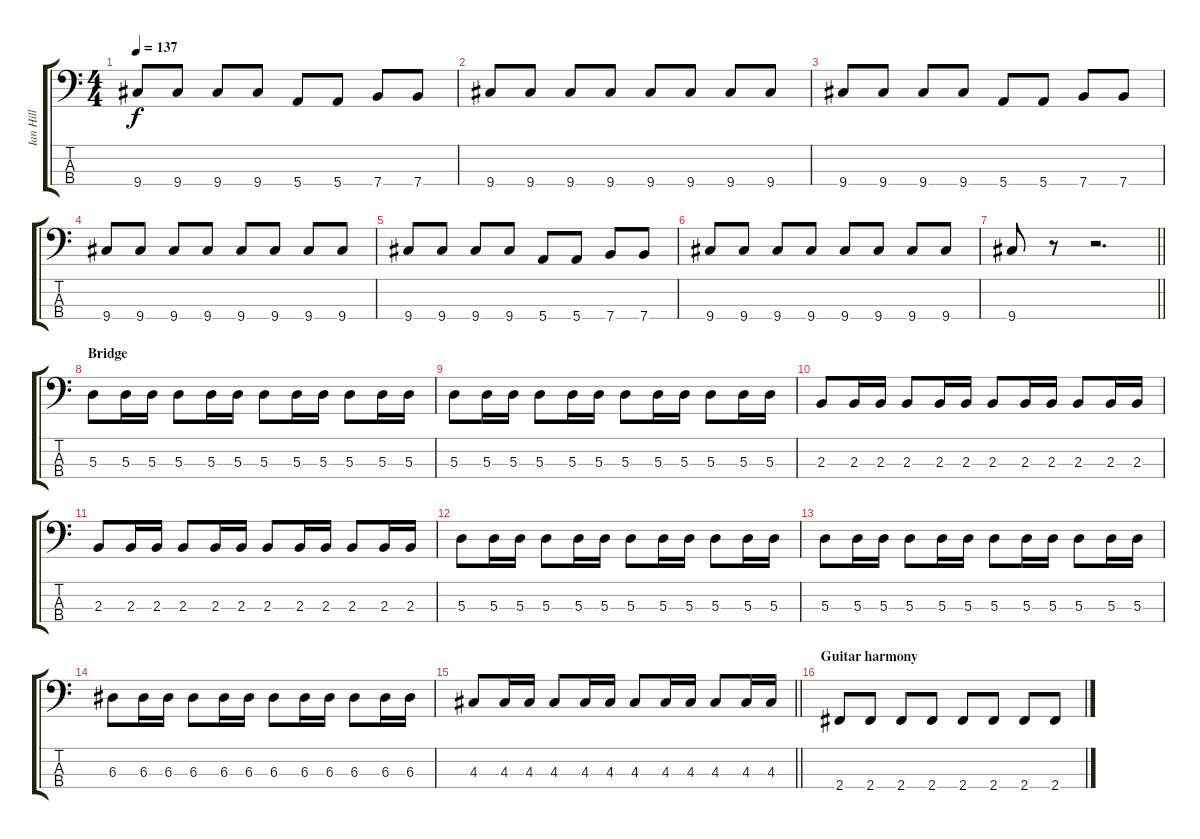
\track ("Ian Hill" "Ian Hill") {instrument electricbasspick}
\staff {score tabs}
\tuning (G2 D2 A1 E1) {hide}
\ts (4 4)
\tempo 137
\clef f4
\ks c
9.4.8{dy f} 9.4.8 9.4.8 9.4.8 5.4.8 5.4.8 7.4.8 7.4.8 |
9.4.8 9.4.8 9.4.8 9.4.8 9.4.8 9.4.8 9.4.8 9.4.8 |
9.4.8 9.4.8 9.4.8 9.4.8 5.4.8 5.4.8 7.4.8 7.4.8 |
9.4.8 9.4.8 9.4.8 9.4.8 9.4.8 9.4.8 9.4.8 9.4.8 |
9.4.8 9.4.8 9.4.8 9.4.8 5.4.8 5.4.8 7.4.8 7.4.8 |
9.4.8 9.4.8 9.4.8 9.4.8 9.4.8 9.4.8 9.4.8 9.4.8 |
\barLineRight lightlight
9.4.8 r.8 r.2{d} |
\section ("" "Bridge")
5.3.8 5.3.16 5.3.16 5.3.8 5.3.16 5.3.16 5.3.8 5.3.16 5.3.16 5.3.8 5.3.16 5.3.16 |
5.3.8 5.3.16 5.3.16 5.3.8 5.3.16 5.3.16 5.3.8 5.3.16 5.3.16 5.3.8 5.3.16 5.3.16 |
2.3.8 2.3.16 2.3.16 2.3.8 2.3.16 2.3.16 2.3.8 2.3.16 2.3.16 2.3.8 2.3.16 2.3.16 |
2.3.8 2.3.16 2.3.16 2.3.8 2.3.16 2.3.16 2.3.8 2.3.16 2.3.16 2.3.8 2.3.16 2.3.16 |
5.3.8 5.3.16 5.3.16 5.3.8 5.3.16 5.3.16 5.3.8 5.3.16 5.3.16 5.3.8 5.3.16 5.3.16 |
5.3.8 5.3.16 5.3.16 5.3.8 5.3.16 5.3.16 5.3.8 5.3.16 5.3.16 5.3.8 5.3.16 5.3.16 |
6.3.8 6.3.16 6.3.16 6.3.8 6.3.16 6.3.16 6.3.8 6.3.16 6.3.16 6.3.8 6.3.16 6.3.16 |
\barLineRight lightlight
4.3.8 4.3.16 4.3.16 4.3.8 4.3.16 4.3.16 4.3.8 4.3.16 4.3.16 4.3.8 4.3.16 4.3.16 |
\section ("" "Guitar harmony")
2.4.8 2.4.8 2.4.8 2.4.8 2.4.8 2.4.8 2.4.8 2.4.8
